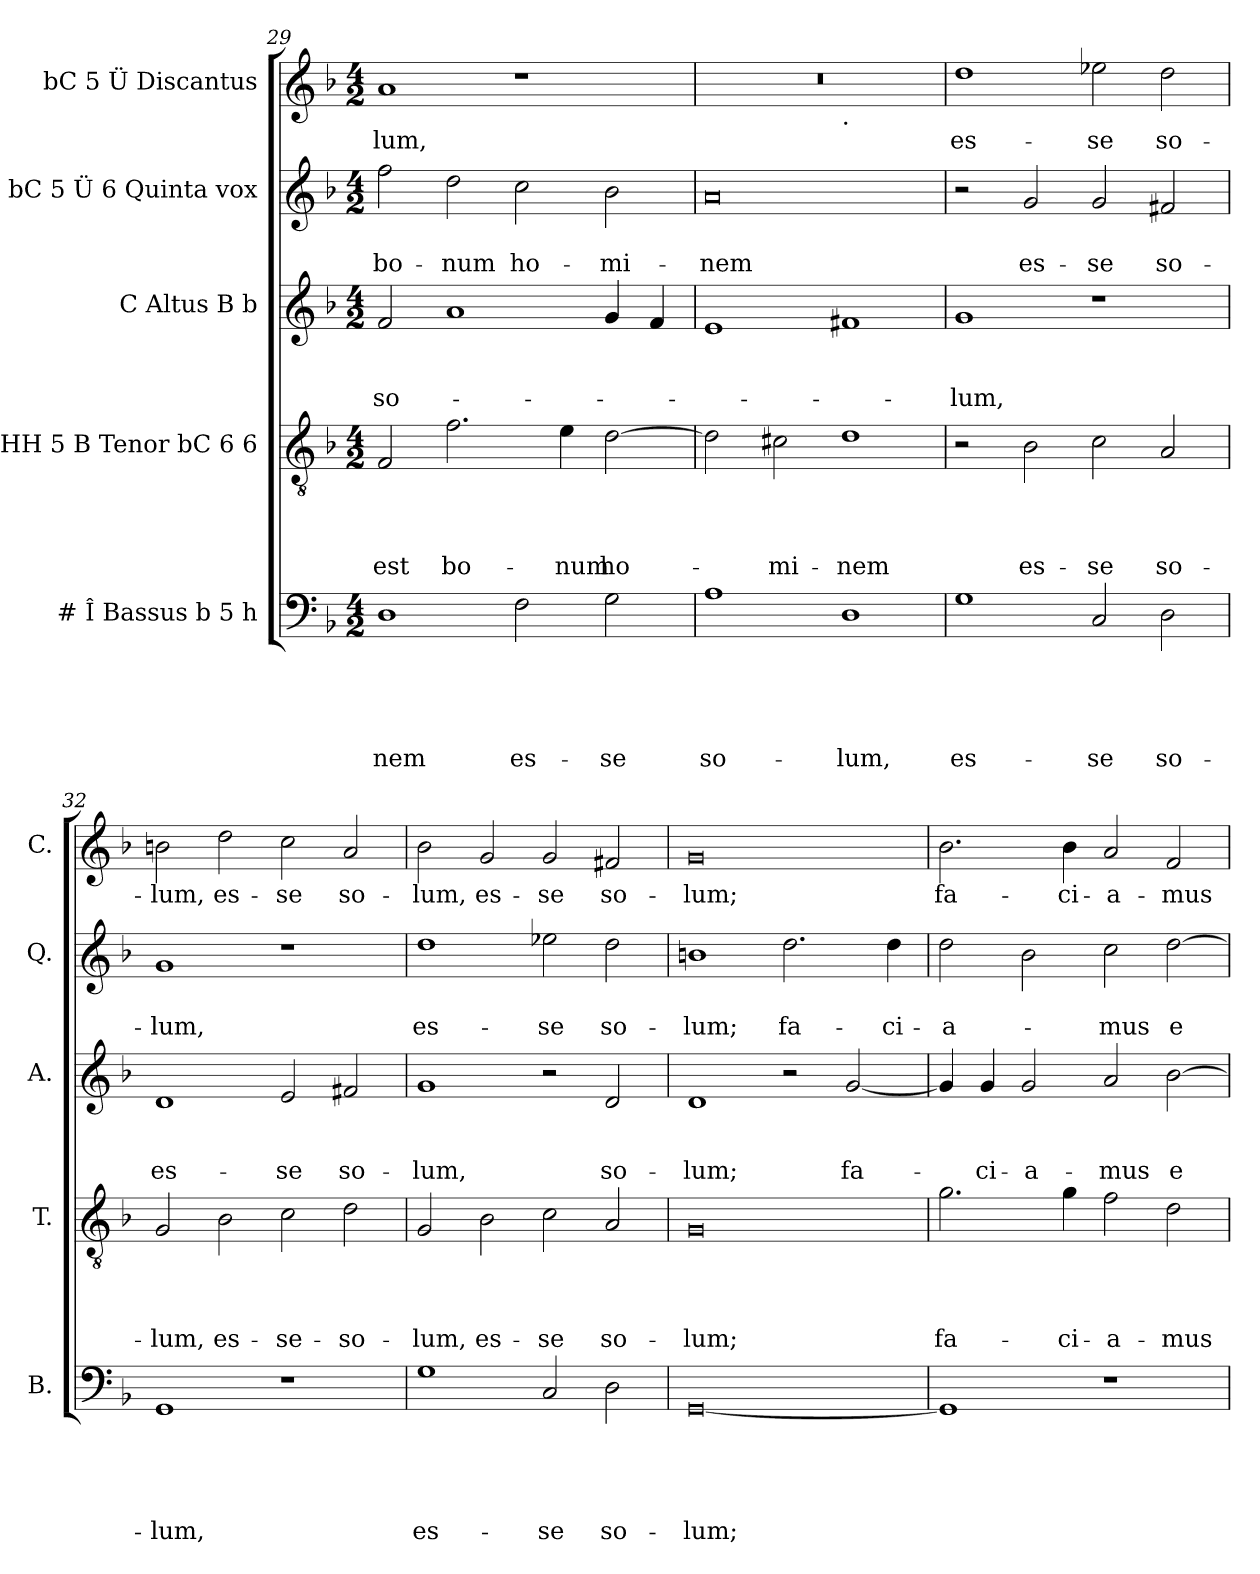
**kern	**text	**text	**text	**text	**text	**kern	**text	**text	**text	**text	**kern	**text	**text	**text	**kern	**text	**text	**kern	**text
*part5	*part5	*part5	*part5	*part5	*part5	*part4	*part4	*part4	*part4	*part4	*part3	*part3	*part3	*part3	*part2	*part2	*part2	*part1	*part1
*staff5	*staff5	*staff5	*staff5	*staff5	*staff5	*staff4	*staff4	*staff4	*staff4	*staff4	*staff3	*staff3	*staff3	*staff3	*staff2	*staff2	*staff2	*staff1	*staff1
*I"# Î Bassus b 5 h	*	*	*	*	*	*I"ú.HH 5 B Tenor bC 6 6	*	*	*	*	*I"C Altus B b	*	*	*	*I"bC 5 Ü 6 Quinta vox	*	*	*I"bC 5 Ü Discantus	*
*I'B.	*	*	*	*	*	*I'T.	*	*	*	*	*I'A.	*	*	*	*I'Q.	*	*	*I'C.	*
*clefF4	*	*	*	*	*	*clefGv2	*	*	*	*	*clefG2	*	*	*	*clefG2	*	*	*clefG2	*
*k[b-]	*	*	*	*	*	*k[b-]	*	*	*	*	*k[b-]	*	*	*	*k[b-]	*	*	*k[b-]	*
*F:	*	*	*	*	*	*F:	*	*	*	*	*F:	*	*	*	*F:	*	*	*F:	*
*M4/2	*	*	*	*	*	*M4/2	*	*	*	*	*M4/2	*	*	*	*M4/2	*	*	*M4/2	*
=29	=29	=29	=29	=29	=29	=29	=29	=29	=29	=29	=29	=29	=29	=29	=29	=29	=29	=29	=29
!	!	!	!	!	!LO:LY:b	!	!	!	!	!LO:LY:b	!	!	!	!LO:LY:b	!	!	!LO:LY:b	!	!LO:LY:b
1D	.	.	.	.	-nem	2F/	.	.	.	est	2f/	.	.	so-	2ff\	.	bo-	1a	-lum,
!	!	!	!	!	!	!	!	!	!	!LO:LY:b	!	!	!	!	!	!	!LO:LY:b	!	!
.	.	.	.	.	.	2.f\	.	.	.	bo-	1a	.	.	.	2dd\	.	-num	.	.
!	!	!	!	!	!LO:LY:b	!	!	!	!	!	!	!	!	!	!	!	!LO:LY:b	!	!
2F\	.	.	.	.	es-	.	.	.	.	.	.	.	.	.	2cc\	.	ho-	1r	.
!	!	!	!	!	!	!	!	!	!	!LO:LY:b	!	!	!	!	!	!	!	!	!
.	.	.	.	.	.	4e\	.	.	.	-num	.	.	.	.	.	.	.	.	.
!	!	!	!	!	!LO:LY:b	!	!	!	!	!LO:LY:b	!	!	!	!	!	!	!LO:LY:b	!	!
2G\	.	.	.	.	-se	[>2d\	.	.	.	ho-	4g/	.	.	.	2b-\	.	-mi-	.	.
.	.	.	.	.	.	.	.	.	.	.	4f/	.	.	.	.	.	.	.	.
!!LO:PB:g=z
=30	=30	=30	=30	=30	=30	=30	=30	=30	=30	=30	=30	=30	=30	=30	=30	=30	=30	=30	=30
!	!	!	!	!	!LO:LY:b	!	!	!	!	!	!	!	!	!	!	!	!LO:LY:b	!	!
*	*	*	*	*	*	*	*	*	*	*	*	*	*	*	*	*	*	*^	*
1A	.	.	.	.	so-	2d\]	.	.	.	.	1e	.	.	.	0a	.	-nem	0r	1ryy	.
!	!	!	!	!	!	!	!	!	!	!LO:LY:b	!	!	!	!	!	!	!	!	!	!
.	.	.	.	.	.	2c#X\	.	.	.	-mi-	.	.	.	.	.	.	.	.	.	.
!	!	!	!	!	!	!	!	!	!	!	!	!	!	!	!	!	!	!	!LO:TX:b:t=.	!
!	!	!	!	!	!LO:LY:b	!	!	!	!	!LO:LY:b	!	!	!	!	!	!	!	!	!	!
1D	.	.	.	.	-lum,	1d	.	.	.	-nem	1f#X	.	.	.	.	.	.	.	1ryy	.
=31	=31	=31	=31	=31	=31	=31	=31	=31	=31	=31	=31	=31	=31	=31	=31	=31	=31	=31	=31	=31
!	!	!	!	!	!LO:LY:b	!	!	!	!	!	!	!	!	!LO:LY:b	!	!	!	!	!	!LO:LY:b
*	*	*	*	*	*	*	*	*	*	*	*	*	*	*	*	*	*	*v	*v	*
1G	.	.	.	.	es-	2r	.	.	.	.	1g	.	.	-lum,	2r	.	.	1dd	es-
!	!	!	!	!	!	!	!	!	!	!LO:LY:b	!	!	!	!	!	!	!LO:LY:b	!	!
.	.	.	.	.	.	2B-\	.	.	.	es-	.	.	.	.	2g/	.	es-	.	.
!	!	!	!	!	!LO:LY:b	!	!	!	!	!LO:LY:b	!	!	!	!	!	!	!LO:LY:b	!	!LO:LY:b
2C/	.	.	.	.	-se	2c\	.	.	.	-se	1r	.	.	.	2g/	.	-se	2ee-X\	-se
!	!	!	!	!	!LO:LY:b	!	!	!	!	!LO:LY:b	!	!	!	!	!	!	!LO:LY:b	!	!LO:LY:b
2D\	.	.	.	.	so-	2A/	.	.	.	so-	.	.	.	.	2f#X/	.	so-	2dd\	so-
=32	=32	=32	=32	=32	=32	=32	=32	=32	=32	=32	=32	=32	=32	=32	=32	=32	=32	=32	=32
!	!	!	!	!	!LO:LY:b	!	!	!	!	!LO:LY:b	!	!	!	!LO:LY:b	!	!	!LO:LY:b	!	!LO:LY:b
1GG	.	.	.	.	-lum,	2G/	.	.	.	-lum,	1d	.	.	es-	1g	.	-lum,	2bn\	-lum,
!	!	!	!	!	!	!	!	!	!	!LO:LY:b	!	!	!	!	!	!	!	!	!LO:LY:b
.	.	.	.	.	.	2B-\	.	.	.	es-	.	.	.	.	.	.	.	2dd\	es-
!	!	!	!	!	!	!	!	!	!	!LO:LY:b	!	!	!	!LO:LY:b	!	!	!	!	!LO:LY:b
1r	.	.	.	.	.	2c\	.	.	.	-se-	2e/	.	.	-se	1r	.	.	2cc\	-se
!	!	!	!	!	!	!	!	!	!	!LO:LY:b	!	!	!	!LO:LY:b	!	!	!	!	!LO:LY:b
.	.	.	.	.	.	2d\	.	.	.	-so-	2f#X/	.	.	so-	.	.	.	2a/	so-
=33	=33	=33	=33	=33	=33	=33	=33	=33	=33	=33	=33	=33	=33	=33	=33	=33	=33	=33	=33
!	!	!	!	!	!LO:LY:b	!	!	!	!	!LO:LY:b	!	!	!	!LO:LY:b	!	!	!LO:LY:b	!	!LO:LY:b
1G	.	.	.	.	es-	2G/	.	.	.	-lum,	1g	.	.	-lum,	1dd	.	es-	2b-\	-lum,
!	!	!	!	!	!	!	!	!	!	!LO:LY:b	!	!	!	!	!	!	!	!	!LO:LY:b
.	.	.	.	.	.	2B-\	.	.	.	es-	.	.	.	.	.	.	.	2g/	es-
!	!	!	!	!	!LO:LY:b	!	!	!	!	!LO:LY:b	!	!	!	!	!	!	!LO:LY:b	!	!LO:LY:b
2C/	.	.	.	.	-se	2c\	.	.	.	-se	2r	.	.	.	2ee-X\	.	-se	2g/	-se
!	!	!	!	!	!LO:LY:b	!	!	!	!	!LO:LY:b	!	!	!	!LO:LY:b	!	!	!LO:LY:b	!	!LO:LY:b
2D\	.	.	.	.	so-	2A/	.	.	.	so-	2d/	.	.	so-	2dd\	.	so-	2f#X/	so-
=34	=34	=34	=34	=34	=34	=34	=34	=34	=34	=34	=34	=34	=34	=34	=34	=34	=34	=34	=34
!	!	!	!	!	!LO:LY:b	!	!	!	!	!LO:LY:b	!	!	!	!LO:LY:b	!	!	!LO:LY:b	!	!LO:LY:b
[<0GG	.	.	.	.	-lum;	0G	.	.	.	-lum;	1d	.	.	-lum;	1bn	.	-lum;	0g	-lum;
!	!	!	!	!	!	!	!	!	!	!	!	!	!	!	!	!	!LO:LY:b	!	!
.	.	.	.	.	.	.	.	.	.	.	2r	.	.	.	2.dd\	.	fa-	.	.
!	!	!	!	!	!	!	!	!	!	!	!	!	!	!LO:LY:b	!	!	!	!	!
.	.	.	.	.	.	.	.	.	.	.	[<2g/	.	.	fa-	.	.	.	.	.
!	!	!	!	!	!	!	!	!	!	!	!	!	!	!	!	!	!LO:LY:b	!	!
.	.	.	.	.	.	.	.	.	.	.	.	.	.	.	4dd\	.	-ci-	.	.
!!LO:LB:g=z
=35	=35	=35	=35	=35	=35	=35	=35	=35	=35	=35	=35	=35	=35	=35	=35	=35	=35	=35	=35
!	!	!	!	!	!	!	!	!	!	!LO:LY:b	!	!	!	!	!	!	!LO:LY:b	!	!LO:LY:b
1GG]	.	.	.	.	.	2.g\	.	.	.	fa-	4g/]	.	.	.	2dd\	.	-a-	2.b-\	fa-
!	!	!	!	!	!	!	!	!	!	!	!	!	!	!LO:LY:b	!	!	!	!	!
.	.	.	.	.	.	.	.	.	.	.	4g/	.	.	-ci-	.	.	.	.	.
!	!	!	!	!	!	!	!	!	!	!	!	!	!	!LO:LY:b	!	!	!	!	!
.	.	.	.	.	.	.	.	.	.	.	2g/	.	.	-a-	2b-\	.	.	.	.
!	!	!	!	!	!	!	!	!	!	!LO:LY:b	!	!	!	!	!	!	!	!	!LO:LY:b
.	.	.	.	.	.	4g\	.	.	.	-ci-	.	.	.	.	.	.	.	4b-\	-ci-
!	!	!	!	!	!	!	!	!	!	!LO:LY:b	!	!	!	!LO:LY:b	!	!	!LO:LY:b	!	!LO:LY:b
1r	.	.	.	.	.	2f\	.	.	.	-a-	2a/	.	.	-mus	2cc\	.	-mus	2a/	-a-
!	!	!	!	!	!	!	!	!	!	!LO:LY:b	!	!	!	!LO:LY:b	!	!	!LO:LY:b	!	!LO:LY:b
.	.	.	.	.	.	2d\	.	.	.	-mus	[>2b-\	.	.	e-	[>2dd\	.	e-	2f/	-mus
=	=	=	=	=	=	=	=	=	=	=	=	=	=	=	=	=	=	=	=
*-	*-	*-	*-	*-	*-	*-	*-	*-	*-	*-	*-	*-	*-	*-	*-	*-	*-	*-	*-
